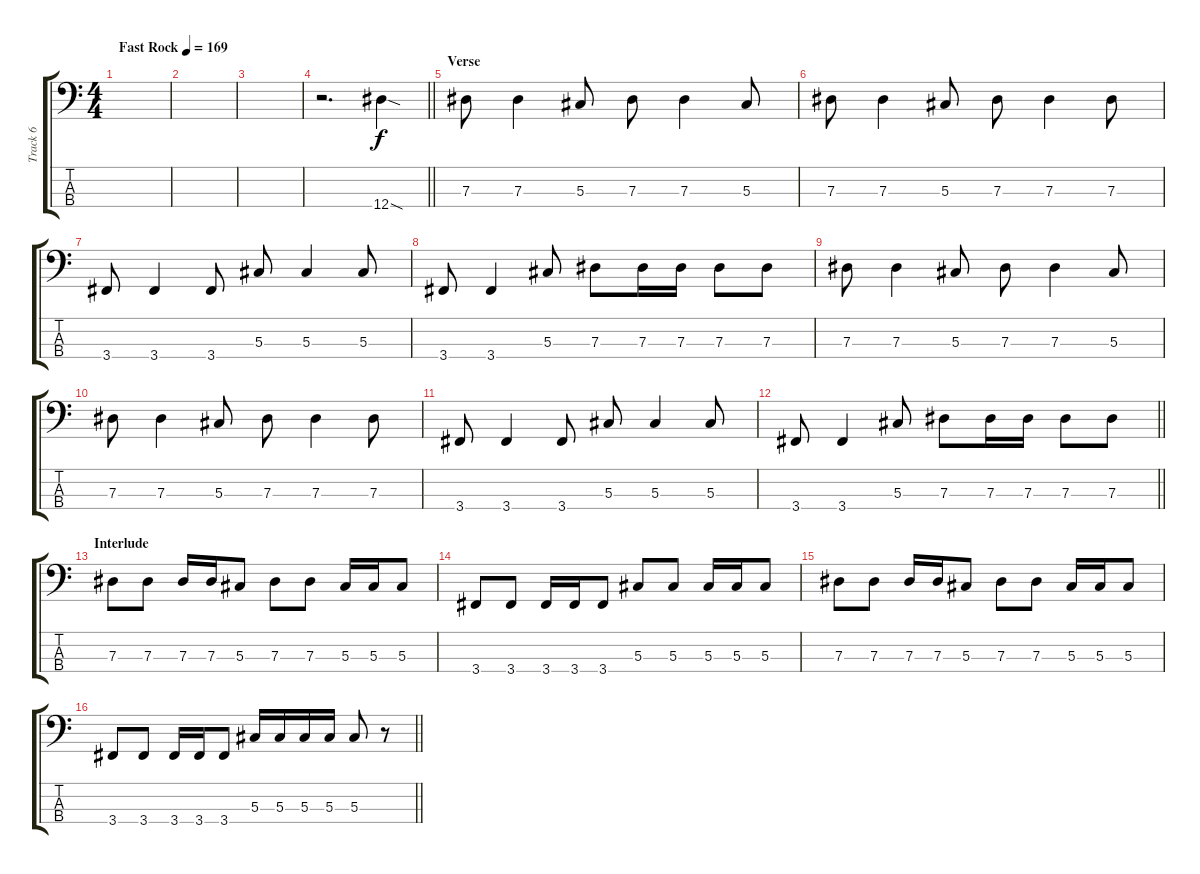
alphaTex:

\track ("Track 6" "Track 6") {instrument electricbasspick}
\staff {score tabs}
\tuning (Gb2 Db2 Ab1 Eb1) {hide}
\ts (4 4)
\tempo (169 "Fast Rock")
\clef f4
\ks c
|
|
|
\barLineRight lightlight
r.2{d} 12.4{sod}.4 |
\section ("" "Verse")
7.3.8 7.3.4 5.3.8 7.3.8 7.3.4 5.3.8 |
7.3.8 7.3.4 5.3.8 7.3.8 7.3.4 7.3.8 |
3.4.8 3.4.4 3.4.8 5.3.8 5.3.4 5.3.8 |
3.4.8 3.4.4 5.3.8 7.3.8 7.3.16 7.3.16 7.3.8 7.3.8 |
7.3.8 7.3.4 5.3.8 7.3.8 7.3.4 5.3.8 |
7.3.8 7.3.4 5.3.8 7.3.8 7.3.4 7.3.8 |
3.4.8 3.4.4 3.4.8 5.3.8 5.3.4 5.3.8 |
\barLineRight lightlight
3.4.8 3.4.4 5.3.8 7.3.8 7.3.16 7.3.16 7.3.8 7.3.8 |
\section ("" "Interlude")
7.3.8 7.3.8 7.3.16 7.3.16 5.3.8 7.3.8 7.3.8 5.3.16 5.3.16 5.3.8 |
3.4.8 3.4.8 3.4.16 3.4.16 3.4.8 5.3.8 5.3.8 5.3.16 5.3.16 5.3.8 |
7.3.8 7.3.8 7.3.16 7.3.16 5.3.8 7.3.8 7.3.8 5.3.16 5.3.16 5.3.8 |
\barLineRight lightlight
3.4.8 3.4.8 3.4.16 3.4.16 3.4.8 5.3.16 5.3.16 5.3.16 5.3.16 5.3.8 r.8
